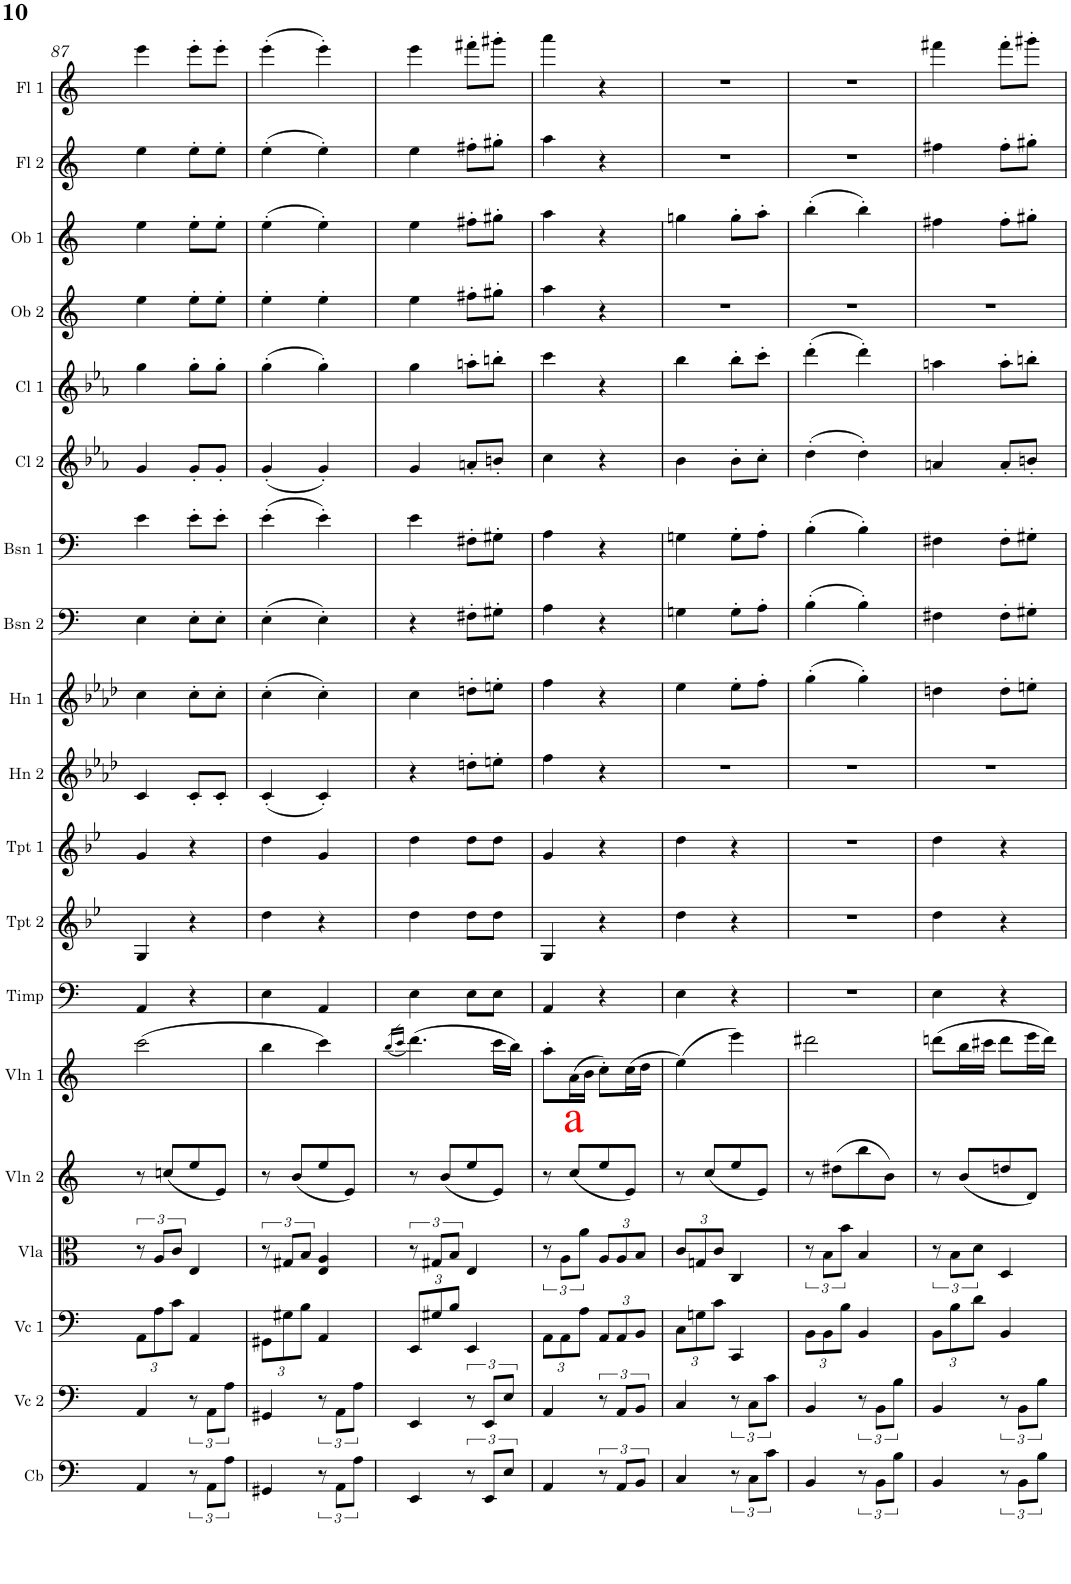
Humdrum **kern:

**kern	**kern	**kern	**kern	**kern	**kern	**text	**kern	**kern	**kern	**kern	**kern	**kern	**kern	**kern	**kern	**kern	**kern	**kern	**kern
*part19	*part18	*part17	*part16	*part15	*part14	*part14	*part13	*part12	*part11	*part10	*part9	*part8	*part7	*part6	*part5	*part4	*part3	*part2	*part1
*staff19	*staff18	*staff17	*staff16	*staff15	*staff14	*staff14	*staff13	*staff12	*staff11	*staff10	*staff9	*staff8	*staff7	*staff6	*staff5	*staff4	*staff3	*staff2	*staff1
*I"Contrabass	*I"Violoncello 2	*I"Violoncello 1	*I"Viola	*I"Violin 2	*I"Violin 1	*	*I"Timpani	*I"D Trumpet 2	*I"D Trumpet 1	*I"E Horn 2	*I"E Horn 1	*I"Bassoon 2	*I"Bassoon 1	*I"A Clarinet 2	*I"A Clarinet 1	*I"Oboe 2	*I"Oboe 1	*I"Flute 2	*I"Flute 1
*I'Cb	*I'Vc 2	*I'Vc 1	*I'Vla	*I'Vln 2	*I'Vln 1	*	*I'Timp	*I'Tpt 2	*I'Tpt 1	*I'Hn 2	*I'Hn 1	*I'Bsn 2	*I'Bsn 1	*I'Cl 2	*I'Cl 1	*I'Ob 2	*I'Ob 1	*I'Fl 2	*I'Fl 1
!!LO:PB:g=z
*clefF4	*clefF4	*clefF4	*clefC3	*clefG2	*clefG2	*	*clefF4	*clefG2	*clefG2	*clefG2	*clefG2	*clefF4	*clefF4	*clefG2	*clefG2	*clefG2	*clefG2	*clefG2	*clefG2
*Trd7c12	*	*	*	*	*	*	*	*Trd-1c-2	*Trd-1c-2	*Trd5c8	*Trd5c8	*	*	*Trd2c3	*Trd2c3	*	*	*	*
*k[]	*k[]	*k[]	*k[]	*k[]	*k[]	*	*k[]	*k[b-e-]	*k[b-e-]	*k[b-e-a-d-]	*k[b-e-a-d-]	*k[]	*k[]	*k[b-e-a-]	*k[b-e-a-]	*k[]	*k[]	*k[]	*k[]
*M2/4	*M2/4	*M2/4	*M2/4	*M2/4	*M2/4	*	*M2/4	*M2/4	*M2/4	*M2/4	*M2/4	*M2/4	*M2/4	*M2/4	*M2/4	*M2/4	*M2/4	*M2/4	*M2/4
*	*	*Xbrackettup	*	*	*	*	*	*	*	*	*	*	*	*	*	*	*	*	*
=87	=87	=87	=87	=87	=87	=87	=87	=87	=87	=87	=87	=87	=87	=87	=87	=87	=87	=87	=87
4AA/	4AA/	12AA\L	12r	8r	(2ccc\	.	4AA/	4G/	4g/	4c/	4cc\	4E\	4e\	4g/	4gg\	4ee\	4ee\	4ee\	4eee\
.	.	12A\	12A/L	.	.	.	.	.	.	.	.	.	.	.	.	.	.	.	.
.	.	.	.	(8ccn/L	.	.	.	.	.	.	.	.	.	.	.	.	.	.	.
.	.	12c\J	12c/J	.	.	.	.	.	.	.	.	.	.	.	.	.	.	.	.
12r	12r	4AA/	4E/	8ee/	.	.	4r	4r	4r	8c'/L	8cc'\L	8E'\L	8e'\L	8g'/L	8gg'\L	8ee'\L	8ee'\L	8ee'\L	8eee'\L
12AA\L	12AA\L	.	.	.	.	.	.	.	.	.	.	.	.	.	.	.	.	.	.
.	.	.	.	8e/J)	.	.	.	.	.	8c'/J	8cc'\J	8E'\J	8e'\J	8g'/J	8gg'\J	8ee'\J	8ee'\J	8ee'\J	8eee'\J
12A\J	12A\J	.	.	.	.	.	.	.	.	.	.	.	.	.	.	.	.	.	.
=88	=88	=88	=88	=88	=88	=88	=88	=88	=88	=88	=88	=88	=88	=88	=88	=88	=88	=88	=88
4GG#X/	4GG#X/	12GG#X\L	12r	8r	4bb\	.	4E\	4dd\	4dd\	(4c'/	(4cc'\	(4E'\	(4e'\	(4g'/	(4gg'\	4ee'\	(4ee'\	(4ee'\	(4eee'\
.	.	12G#X\	12G#X/L	.	.	.	.	.	.	.	.	.	.	.	.	.	.	.	.
.	.	.	.	(8b/L	.	.	.	.	.	.	.	.	.	.	.	.	.	.	.
.	.	12B\J	12B/J	.	.	.	.	.	.	.	.	.	.	.	.	.	.	.	.
12r	12r	4AA/	4E/ 4A/	8ee/	4ccc\)	.	4AA/	4r	4g/	4c'/)	4cc'\)	4E'\)	4e'\)	4g'/)	4gg'\)	4ee'\	4ee'\)	4ee'\)	4eee'\)
12AA\L	12AA\L	.	.	.	.	.	.	.	.	.	.	.	.	.	.	.	.	.	.
.	.	.	.	8e/J)	.	.	.	.	.	.	.	.	.	.	.	.	.	.	.
12A\J	12A\J	.	.	.	.	.	.	.	.	.	.	.	.	.	.	.	.	.	.
=89	=89	=89	=89	=89	=89	=89	=89	=89	=89	=89	=89	=89	=89	=89	=89	=89	=89	=89	=89
.	.	.	.	.	(16qbb/LL	.	.	.	.	.	.	.	.	.	.	.	.	.	.
.	.	.	.	.	16qccc/JJ	.	.	.	.	.	.	.	.	.	.	.	.	.	.
4EE/	4EE/	12EE/L	12r	8r	(4.ddd\)	.	4E\	4dd\	4dd\	4r	4cc\	4r	4e\	4g/	4gg\	4ee\	4ee\	4ee\	4eee\
.	.	12G#X/	12G#X/L	.	.	.	.	.	.	.	.	.	.	.	.	.	.	.	.
.	.	.	.	(8b/L	.	.	.	.	.	.	.	.	.	.	.	.	.	.	.
.	.	12B/J	12B/J	.	.	.	.	.	.	.	.	.	.	.	.	.	.	.	.
12r	12r	4EE/	4E/	8ee/	.	.	8E\L	8dd\L	8dd\L	8ddn'\L	8ddn'\L	8F#X'\L	8F#X'\L	8an'/L	8aan'\L	8ff#X'\L	8ff#X'\L	8ff#X'\L	8fff#X'\L
12EE/L	12EE/L	.	.	.	.	.	.	.	.	.	.	.	.	.	.	.	.	.	.
.	.	.	.	8e/J)	16ccc\LL	.	8E\J	8dd\J	8dd\J	8een'\J	8een'\J	8G#X'\J	8G#X'\J	8bn'/J	8bbn'\J	8gg#X'\J	8gg#X'\J	8gg#X'\J	8ggg#X'\J
12E/J	12E/J	.	.	.	.	.	.	.	.	.	.	.	.	.	.	.	.	.	.
.	.	.	.	.	16bb\JJ)	.	.	.	.	.	.	.	.	.	.	.	.	.	.
=90	=90	=90	=90	=90	=90	=90	=90	=90	=90	=90	=90	=90	=90	=90	=90	=90	=90	=90	=90
4AA/	4AA/	12AA\L	12r	8r	8aa'\L	.	4AA/	4G/	4g/	4ff\	4ff\	4A\	4A\	4cc\	4ccc\	4aa\	4aa\	4aa\	4aaa\
.	.	12AA\	12A\L	.	.	.	.	.	.	.	.	.	.	.	.	.	.	.	.
!	!	!	!	!	!	!LO:LY:b:color=#FF0000	!	!	!	!	!	!	!	!	!	!	!	!	!
.	.	.	.	(8cc/L	(16a\L	a	.	.	.	.	.	.	.	.	.	.	.	.	.
.	.	12A\J	12a\J	.	.	.	.	.	.	.	.	.	.	.	.	.	.	.	.
.	.	.	.	.	16b\JJ	.	.	.	.	.	.	.	.	.	.	.	.	.	.
*	*	*	*Xbrackettup	*	*	*	*	*	*	*	*	*	*	*	*	*	*	*	*
12r	12r	12AA/L	12A/L	8ee/	8cc'\L)	.	4r	4r	4r	4r	4r	4r	4r	4r	4r	4r	4r	4r	4r
12AA/L	12AA/L	12AA/	12A/	.	.	.	.	.	.	.	.	.	.	.	.	.	.	.	.
.	.	.	.	8e/J)	(16cc\L	.	.	.	.	.	.	.	.	.	.	.	.	.	.
12BB/J	12BB/J	12BB/J	12B/J	.	.	.	.	.	.	.	.	.	.	.	.	.	.	.	.
.	.	.	.	.	16dd\JJ	.	.	.	.	.	.	.	.	.	.	.	.	.	.
=91	=91	=91	=91	=91	=91	=91	=91	=91	=91	=91	=91	=91	=91	=91	=91	=91	=91	=91	=91
4C/	4C/	12C\L	12c/L	8r	(4ee\)	.	4E\	4dd\	4dd\	2r	4ee-\	4Gn\	4Gn\	4b-\	4bb-\	2r	4ggn\	2r	2r
.	.	12Gn\	12Gn/	.	.	.	.	.	.	.	.	.	.	.	.	.	.	.	.
.	.	.	.	(8cc/L	.	.	.	.	.	.	.	.	.	.	.	.	.	.	.
.	.	12c\J	12c/J	.	.	.	.	.	.	.	.	.	.	.	.	.	.	.	.
12r	12r	4CC/	4C/	8ee/	4eee\)	.	4r	4r	4r	.	8ee-'\L	8G'\L	8G'\L	8b-'\L	8bb-'\L	.	8gg'\L	.	.
12C\L	12C\L	.	.	.	.	.	.	.	.	.	.	.	.	.	.	.	.	.	.
.	.	.	.	8e/J)	.	.	.	.	.	.	8ff'\J	8A'\J	8A'\J	8cc'\J	8ccc'\J	.	8aa'\J	.	.
12c\J	12c\J	.	.	.	.	.	.	.	.	.	.	.	.	.	.	.	.	.	.
=92	=92	=92	=92	=92	=92	=92	=92	=92	=92	=92	=92	=92	=92	=92	=92	=92	=92	=92	=92
*	*	*	*brackettup	*	*	*	*	*	*	*	*	*	*	*	*	*	*	*	*
4BB/	4BB/	12BB\L	12r	8r	2ddd#X\	.	2r	2r	2r	2r	(4gg'\	(4B'\	(4B'\	(4dd'\	(4ddd'\	2r	(4bb'\	2r	2r
.	.	12BB\	12B\L	.	.	.	.	.	.	.	.	.	.	.	.	.	.	.	.
.	.	.	.	(8dd#X\L	.	.	.	.	.	.	.	.	.	.	.	.	.	.	.
.	.	12B\J	12b\J	.	.	.	.	.	.	.	.	.	.	.	.	.	.	.	.
12r	12r	4BB/	4B/	8bb\	.	.	.	.	.	.	4gg'\)	4B'\)	4B'\)	4dd'\)	4ddd'\)	.	4bb'\)	.	.
12BB\L	12BB\L	.	.	.	.	.	.	.	.	.	.	.	.	.	.	.	.	.	.
.	.	.	.	8b\J)	.	.	.	.	.	.	.	.	.	.	.	.	.	.	.
12B\J	12B\J	.	.	.	.	.	.	.	.	.	.	.	.	.	.	.	.	.	.
=93	=93	=93	=93	=93	=93	=93	=93	=93	=93	=93	=93	=93	=93	=93	=93	=93	=93	=93	=93
4BB/	4BB/	12BB\L	12r	8r	(8dddn\L	.	4E\	4dd\	4dd\	2r	4ddn\	4F#X\	4F#X\	4an/	4aan\	2r	4ff#X\	4ff#X\	4fff#X\
.	.	12B\	12B\L	.	.	.	.	.	.	.	.	.	.	.	.	.	.	.	.
.	.	.	.	(8b/L	16bb\L	.	.	.	.	.	.	.	.	.	.	.	.	.	.
.	.	12d\J	12d\J	.	.	.	.	.	.	.	.	.	.	.	.	.	.	.	.
.	.	.	.	.	16ccc#X\JJ	.	.	.	.	.	.	.	.	.	.	.	.	.	.
12r	12r	4BB/	4D/	8ddn/	8ddd\L	.	4r	4r	4r	.	8dd'\L	8F#'\L	8F#'\L	8a'/L	8aa'\L	.	8ff#'\L	8ff#'\L	8fff#'\L
12BB\L	12BB\L	.	.	.	.	.	.	.	.	.	.	.	.	.	.	.	.	.	.
.	.	.	.	8d/J)	16eee\L	.	.	.	.	.	8een'\J	8G#X'\J	8G#X'\J	8bn'/J	8bbn'\J	.	8gg#X'\J	8gg#X'\J	8ggg#X'\J
12B\J	12B\J	.	.	.	.	.	.	.	.	.	.	.	.	.	.	.	.	.	.
.	.	.	.	.	16ddd\JJ)	.	.	.	.	.	.	.	.	.	.	.	.	.	.
=	=	=	=	=	=	=	=	=	=	=	=	=	=	=	=	=	=	=	=
*-	*-	*-	*-	*-	*-	*-	*-	*-	*-	*-	*-	*-	*-	*-	*-	*-	*-	*-	*-
